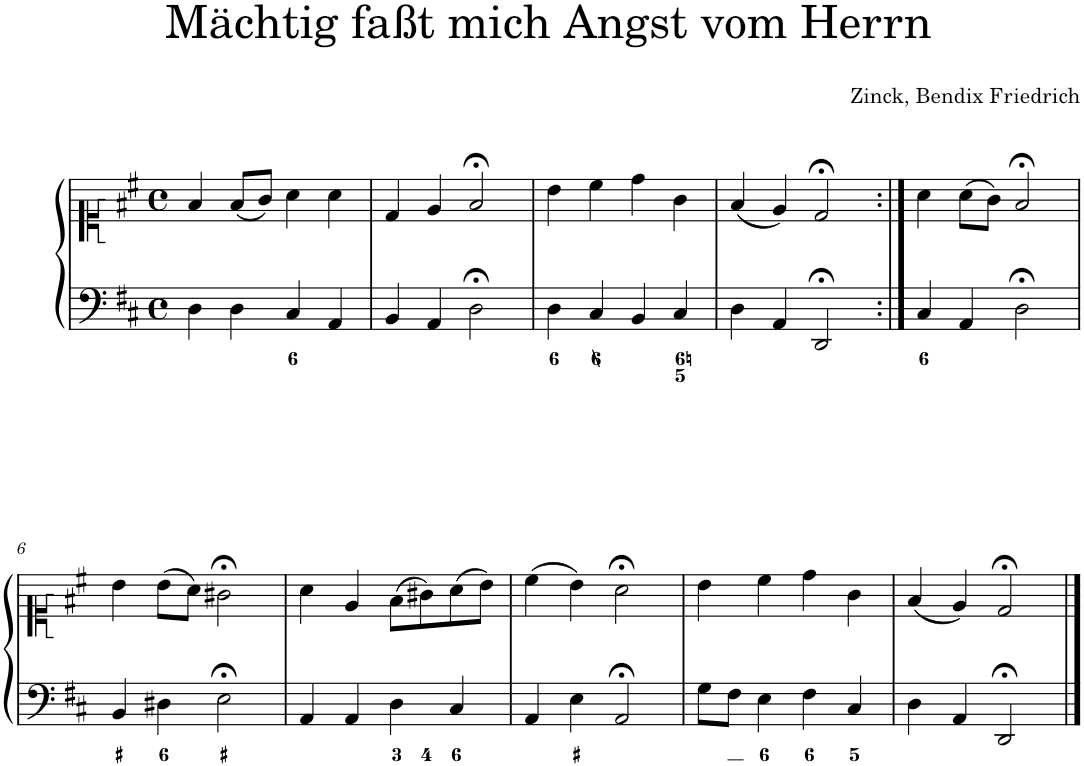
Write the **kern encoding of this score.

**kern	**kern
*part1	*part1
*staff2	*staff1
*I"Piano	*
*I'Pno.	*
*clefF4	*clefC1
*k[f#c#]	*k[f#c#]
*M4/4	*M4/4
*met(c)	*met(c)
=1	=1
4D\	4f#/
4D\	(8f#/L
.	8g/J)
4C#/	4a\
4AA/	4a\
=2	=2
4BB/	4d/
4AA/	4e/
2D;<\	2f#;</
=3	=3
4D\	4b\
4C#/	4cc#\
4BB/	4dd\
4C#/	4g\
=4	=4
4D\	(4f#/
4AA/	4e/)
2DD;</	2d;</
=5:|!	=5:|!
4C#/	4a\
4AA/	(8a\L
.	8g\J)
2D;<\	2f#;</
!!LO:LB:g=z
=6	=6
4BB/	4b\
4D#X\	(8b\L
.	8a\J)
2E;<\	2g#X;<\
=7	=7
4AA/	4a\
4AA/	4e/
4D\	(8f#\L
.	8g#X\)
4C#/	(8a\
.	8b\J)
=8	=8
4AA/	(4cc#\
4E\	4b\)
2AA;</	2a;<\
=9	=9
8G\L	4b\
8F#\J	.
4E\	4cc#\
4F#\	4dd\
4C#/	4g\
=10	=10
4D\	(4f#/
4AA/	4e/)
2DD;</	2d;</
==	==
*-	*-
